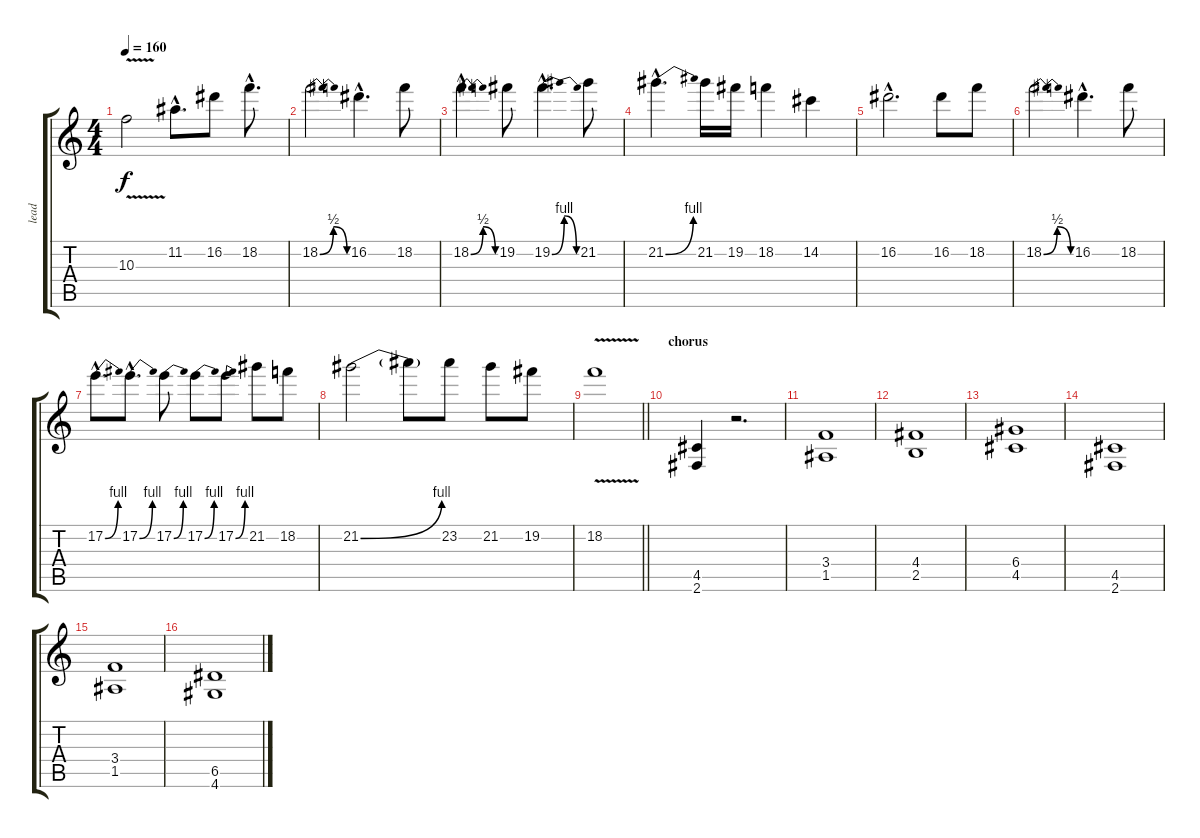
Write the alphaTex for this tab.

\track ("lead" "lead") {instrument distortionguitar}
\staff {score tabs}
\tuning (E4 B3 G3 D3 A2 E2) {hide}
\ts (4 4)
\tempo 160
\clef g2
\ks c
10.3{v}.2{dy f} 11.2{hac}.8{d} 16.2.8 18.2{hac}.8{d} |
18.2{be (bendrelease 0 0 20 2 38 2 60 0)}.2 16.2{hac}.4{d} 18.2.8 |
18.2{be (bendrelease 0 0 20 2 38 2 60 0) hac}.4{d} 19.2.8 19.2{be (bendrelease 0 0 20 4 37 4 60 0) hac}.4{d} 21.2.8 |
21.2{be (bend 0 0 60 4) hac}.4{d} 21.2.16 19.2.16 18.2.4 14.2.4 |
16.2{hac}.2{d} 16.2.8 18.2.8 |
18.2{be (bendrelease 0 0 20 2 38 2 60 0)}.2 16.2{hac}.4{d} 18.2.8 |
17.2{be (bend 0 0 60 4) hac}.8{d} 17.2{be (bend 0 0 60 4) hac}.8{d} 17.2{be (bend 0 0 60 4)}.8 17.2{be (bend 0 0 60 4)}.8 17.2{be (bend 0 0 60 4)}.8 21.2.8 18.2.8 |
21.2{be (bend 0 0 60 4)}.2 21.2{t}.8 23.2.8 21.2.8 19.2.8 |
\barLineRight lightlight
18.2{v}.1 |
\section ("" "chorus")
(4.5 2.6).4 r.2{d} |
(3.4 1.5).1 |
(4.4 2.5).1 |
(6.4 4.5).1 |
(4.5 2.6).1 |
(3.4 1.5).1 |
(6.5 4.6).1
